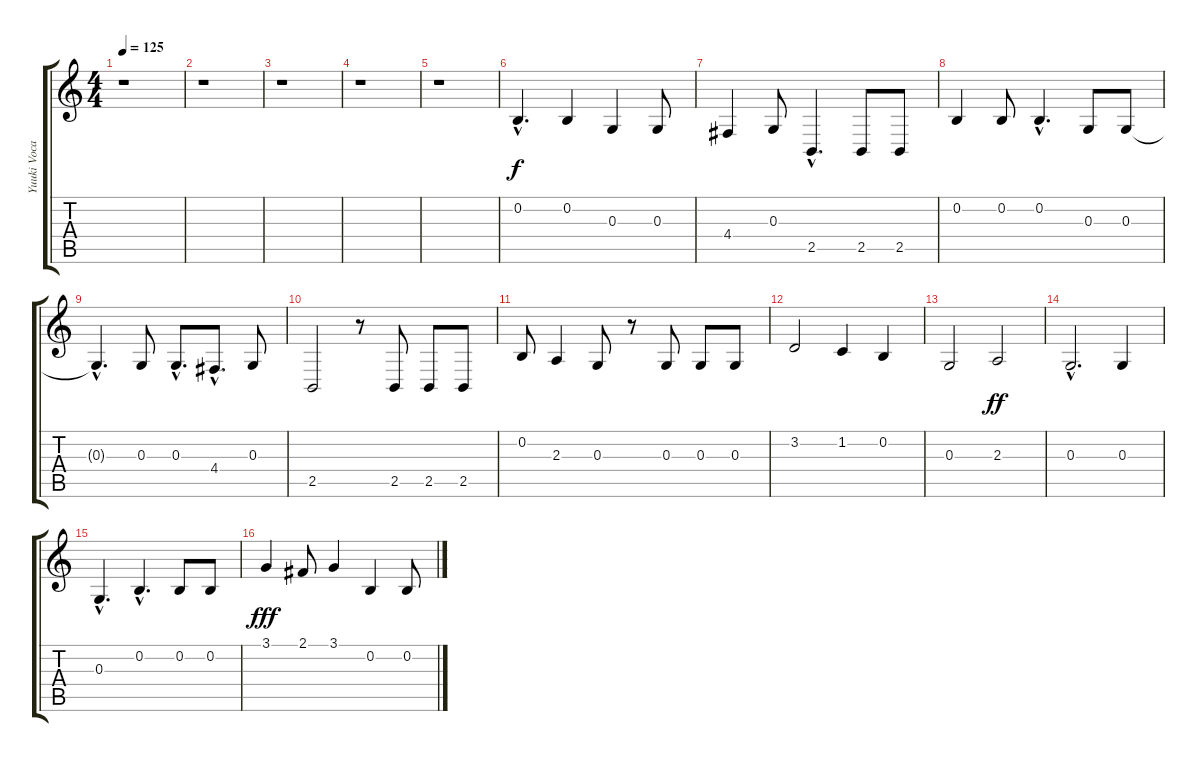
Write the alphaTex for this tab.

\track ("Yuuki Vocal" "Yuuki Voca") {instrument fx5brightness}
\staff {score tabs}
\tuning (E4 B3 G3 D3 A2 E2) {hide}
\ts (4 4)
\tempo 125
\clef g2
\ks c
r.1{dy f} |
r.1 |
r.1 |
r.1 |
r.1 |
0.2{hac}.4{d} 0.2.4 0.3.4 0.3.8 |
4.4.4 0.3.8 2.5{hac}.4{d} 2.5.8 2.5.8 |
0.2.4 0.2.8 0.2{hac}.4{d} 0.3.8 0.3.8 |
0.3{hac t}.4{d} 0.3.8 0.3{hac}.8{d} 4.4{hac}.8{d} 0.3.8 |
2.5.2 r.8 2.5.8 2.5.8 2.5.8 |
0.2.8 2.3.4 0.3.8 r.8 0.3.8 0.3.8 0.3.8 |
3.2.2 1.2.4 0.2.4 |
0.3.2 2.3.2{dy ff} |
0.3{hac}.2{d} 0.3.4 |
0.3{hac}.4{d} 0.2{hac}.4{d} 0.2.8 0.2.8 |
3.1.4{dy fff} 2.1.8 3.1.4 0.2.4 0.2.8
